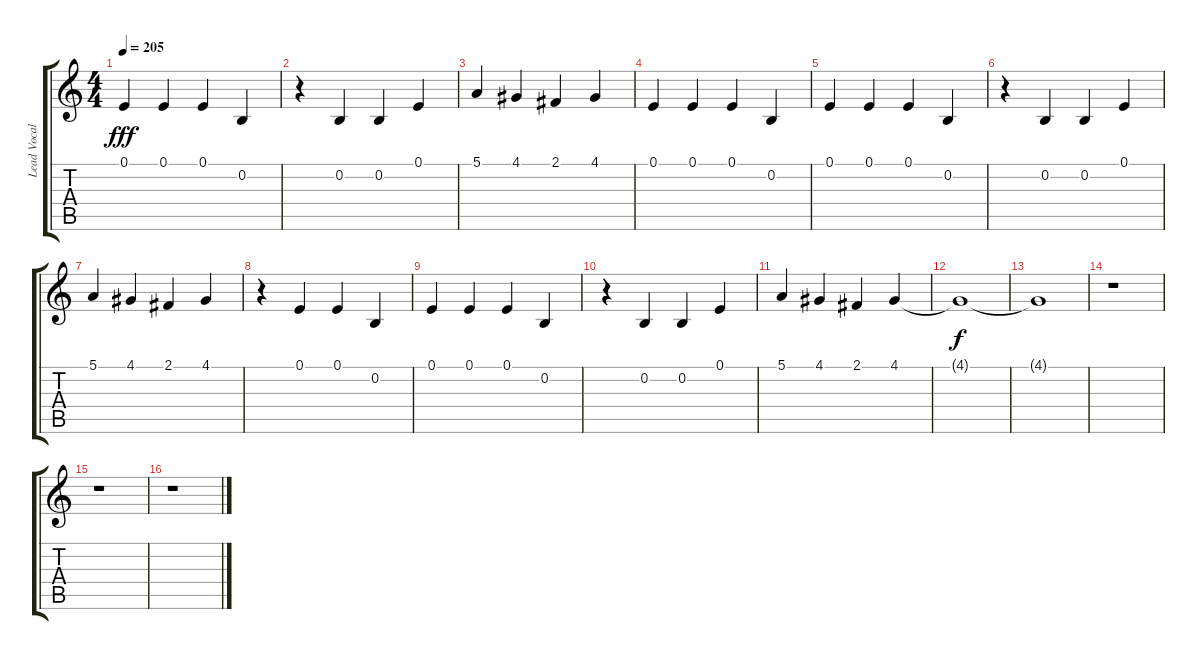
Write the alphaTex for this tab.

\track ("Lead Vocals" "Lead Vocal") {instrument oboe}
\staff {score tabs}
\tuning (E4 B3 G3 D3 A2 E2) {hide}
\ts (4 4)
\tempo 205
\clef g2
\ks c
0.1.4{dy fff} 0.1.4 0.1.4 0.2.4 |
r.4 0.2.4 0.2.4 0.1.4 |
5.1.4 4.1.4 2.1.4 4.1.4 |
0.1.4 0.1.4 0.1.4 0.2.4 |
0.1.4 0.1.4 0.1.4 0.2.4 |
r.4 0.2.4 0.2.4 0.1.4 |
5.1.4 4.1.4 2.1.4 4.1.4 |
r.4 0.1.4 0.1.4 0.2.4 |
0.1.4 0.1.4 0.1.4 0.2.4 |
r.4 0.2.4 0.2.4 0.1.4 |
5.1.4 4.1.4 2.1.4 4.1.4 |
4.1{t}.1{dy f} |
4.1{t}.1 |
r.1 |
r.1 |
r.1
